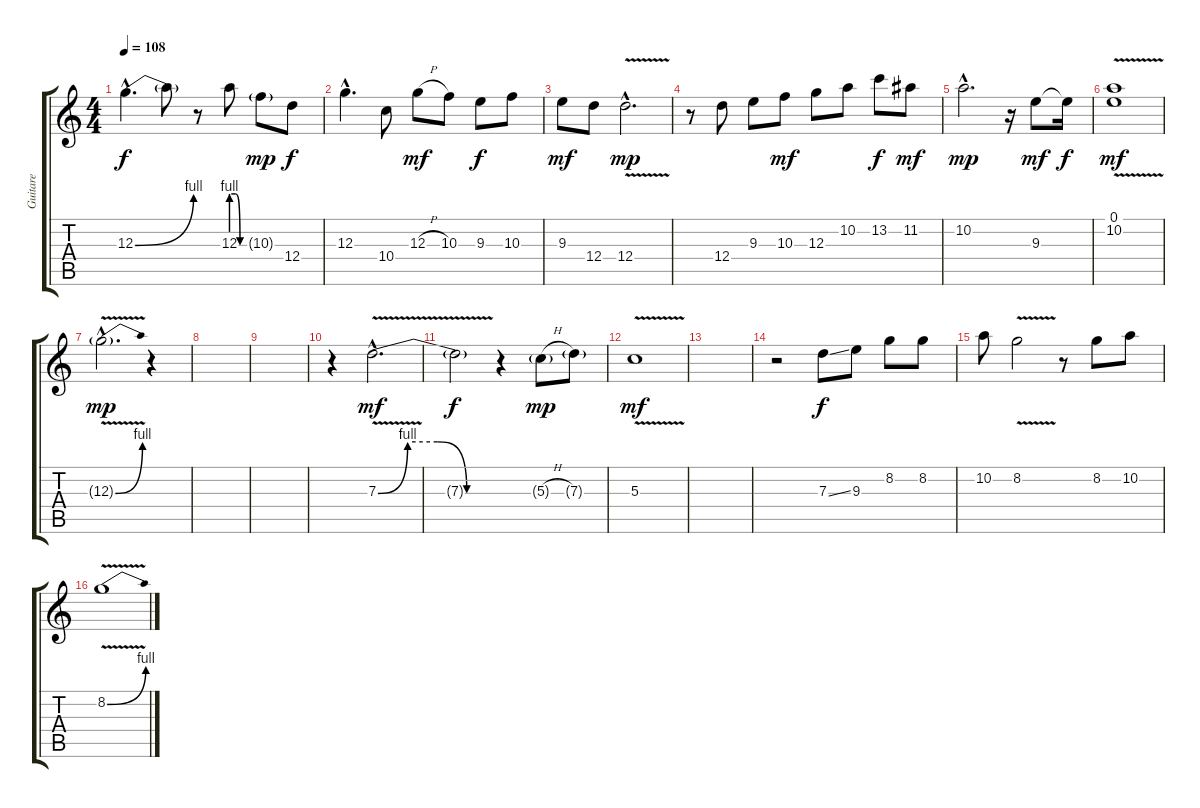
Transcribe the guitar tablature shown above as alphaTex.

\track ("Guitare " "Guitare ") {instrument electricguitarjazz}
\staff {score tabs}
\tuning (E4 B3 G3 D3 A2 E2) {hide}
\ts (4 4)
\tempo 108
\clef g2
\ks c
12.3{be (bend 0 0 60 4) hac}.4{d dy f} 12.3{t}.8 r.8 12.3{be (custom 0 4 20 4 40 0 60 0)}.8 10.3{g}.8{dy mp} 12.4.8{dy f} |
12.3{hac}.4{d} 10.4.8 12.3{h}.8{dy mf} 10.3.8 9.3.8{dy f} 10.3.8 |
9.3.8{dy mf} 12.4.8 12.4{v hac}.2{d dy mp} |
r.8 12.4.8 9.3.8 10.3.8{dy mf} 12.3.8 10.2.8 13.2.8{dy f} 11.2.8{dy mf} |
10.2{hac}.2{d dy mp} r.16 9.3.8{dy mf} 9.3{t}.16{dy f} |
(0.1{v} 10.2{v}).1{dy mf} |
12.3{be (bend 0 0 60 4) v g hac}.2{d dy mp} r.4 |
|
|
r.4 7.3{be (custom 0 0 15 4 30 4 45 0 60 0) v hac}.2{d dy mf} |
7.3{t}.2{dy f} r.4 5.3{h g}.8{dy mp} 7.3{g}.8 |
5.3{v}.1{dy mf} |
|
r.2 7.3{ss}.8{dy f} 9.3.8 8.2.8 8.2.8 |
10.2.8 8.2{v}.2 r.8 8.2.8 10.2.8 |
8.2{be (bend 0 0 60 4) v}.1
